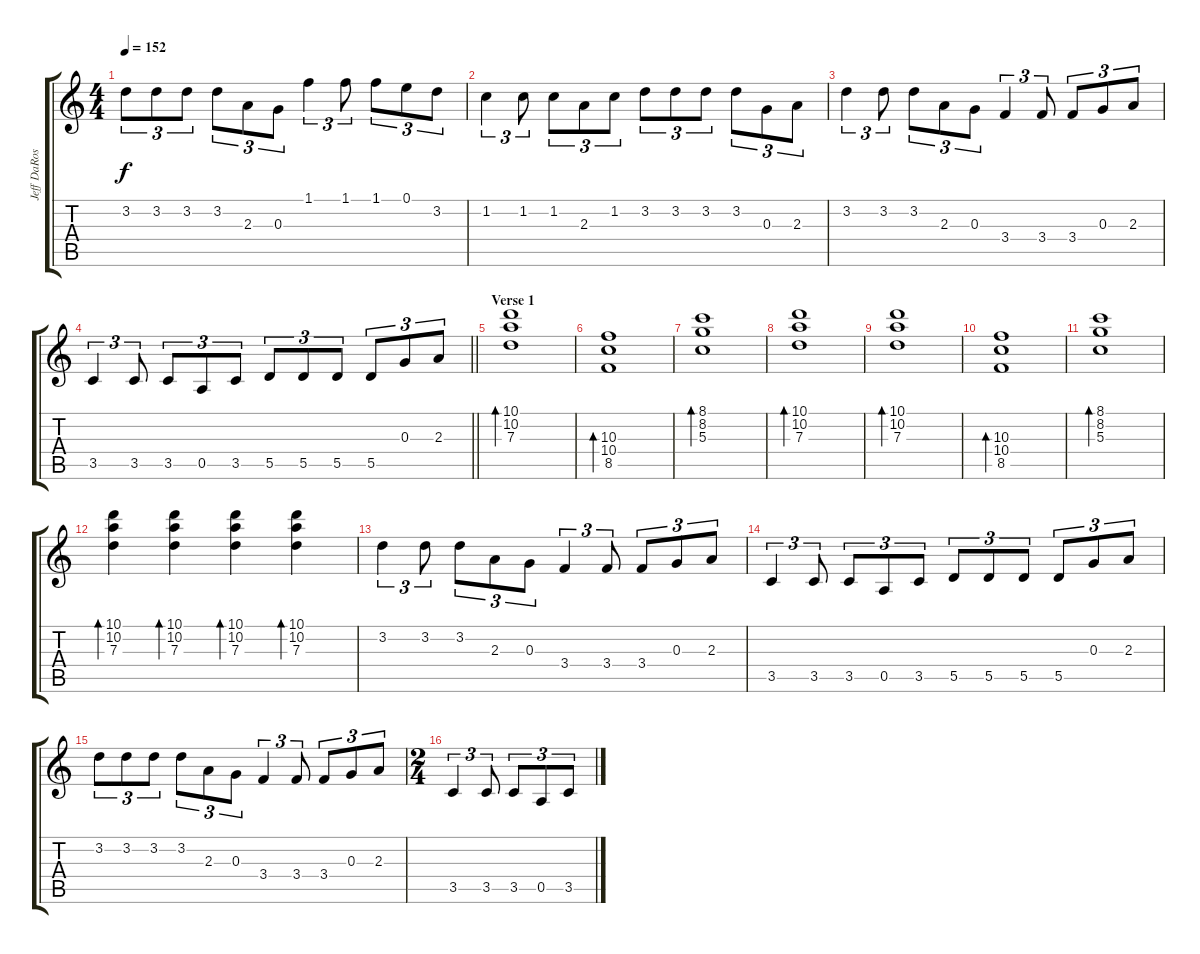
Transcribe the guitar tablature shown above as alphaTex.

\track ("Jeff DaRosa (Banjo Right)" "Jeff DaRos") {instrument banjo}
\staff {score tabs}
\tuning (E4 B3 G3 D3 A2 E2) {hide}
\displaytranspose 12
\ts (4 4)
\tempo 152
\clef g2
\ks c
3.2.8{tu (3 2) dy f} 3.2.8{tu (3 2)} 3.2.8{tu (3 2)} 3.2.8{tu (3 2)} 2.3.8{tu (3 2)} 0.3.8{tu (3 2)} 1.1.4{tu (3 2)} 1.1.8{tu (3 2)} 1.1.8{tu (3 2)} 0.1.8{tu (3 2)} 3.2.8{tu (3 2)} |
1.2.4{tu (3 2)} 1.2.8{tu (3 2)} 1.2.8{tu (3 2)} 2.3.8{tu (3 2)} 1.2.8{tu (3 2)} 3.2.8{tu (3 2)} 3.2.8{tu (3 2)} 3.2.8{tu (3 2)} 3.2.8{tu (3 2)} 0.3.8{tu (3 2)} 2.3.8{tu (3 2)} |
3.2.4{tu (3 2)} 3.2.8{tu (3 2)} 3.2.8{tu (3 2)} 2.3.8{tu (3 2)} 0.3.8{tu (3 2)} 3.4.4{tu (3 2)} 3.4.8{tu (3 2)} 3.4.8{tu (3 2)} 0.3.8{tu (3 2)} 2.3.8{tu (3 2)} |
\barLineRight lightlight
3.5.4{tu (3 2)} 3.5.8{tu (3 2)} 3.5.8{tu (3 2)} 0.5.8{tu (3 2)} 3.5.8{tu (3 2)} 5.5.8{tu (3 2)} 5.5.8{tu (3 2)} 5.5.8{tu (3 2)} 5.5.8{tu (3 2)} 0.3.8{tu (3 2)} 2.3.8{tu (3 2)} |
\section ("" "Verse 1")
(10.1 10.2 7.3).1{bd 60} |
(10.3 10.4 8.5).1{bd 60} |
(8.1 8.2 5.3).1{bd 60} |
(10.1 10.2 7.3).1{bd 60} |
(10.1 10.2 7.3).1{bd 60} |
(10.3 10.4 8.5).1{bd 60} |
(8.1 8.2 5.3).1{bd 60} |
(10.1 10.2 7.3).4{bd 60} (10.1 10.2 7.3).4{bd 60} (10.1 10.2 7.3).4{bd 60} (10.1 10.2 7.3).4{bd 60} |
3.2.4{tu (3 2)} 3.2.8{tu (3 2)} 3.2.8{tu (3 2)} 2.3.8{tu (3 2)} 0.3.8{tu (3 2)} 3.4.4{tu (3 2)} 3.4.8{tu (3 2)} 3.4.8{tu (3 2)} 0.3.8{tu (3 2)} 2.3.8{tu (3 2)} |
3.5.4{tu (3 2)} 3.5.8{tu (3 2)} 3.5.8{tu (3 2)} 0.5.8{tu (3 2)} 3.5.8{tu (3 2)} 5.5.8{tu (3 2)} 5.5.8{tu (3 2)} 5.5.8{tu (3 2)} 5.5.8{tu (3 2)} 0.3.8{tu (3 2)} 2.3.8{tu (3 2)} |
3.2.8{tu (3 2)} 3.2.8{tu (3 2)} 3.2.8{tu (3 2)} 3.2.8{tu (3 2)} 2.3.8{tu (3 2)} 0.3.8{tu (3 2)} 3.4.4{tu (3 2)} 3.4.8{tu (3 2)} 3.4.8{tu (3 2)} 0.3.8{tu (3 2)} 2.3.8{tu (3 2)} |
\ts (2 4)
3.5.4{tu (3 2)} 3.5.8{tu (3 2)} 3.5.8{tu (3 2)} 0.5.8{tu (3 2)} 3.5.8{tu (3 2)}
